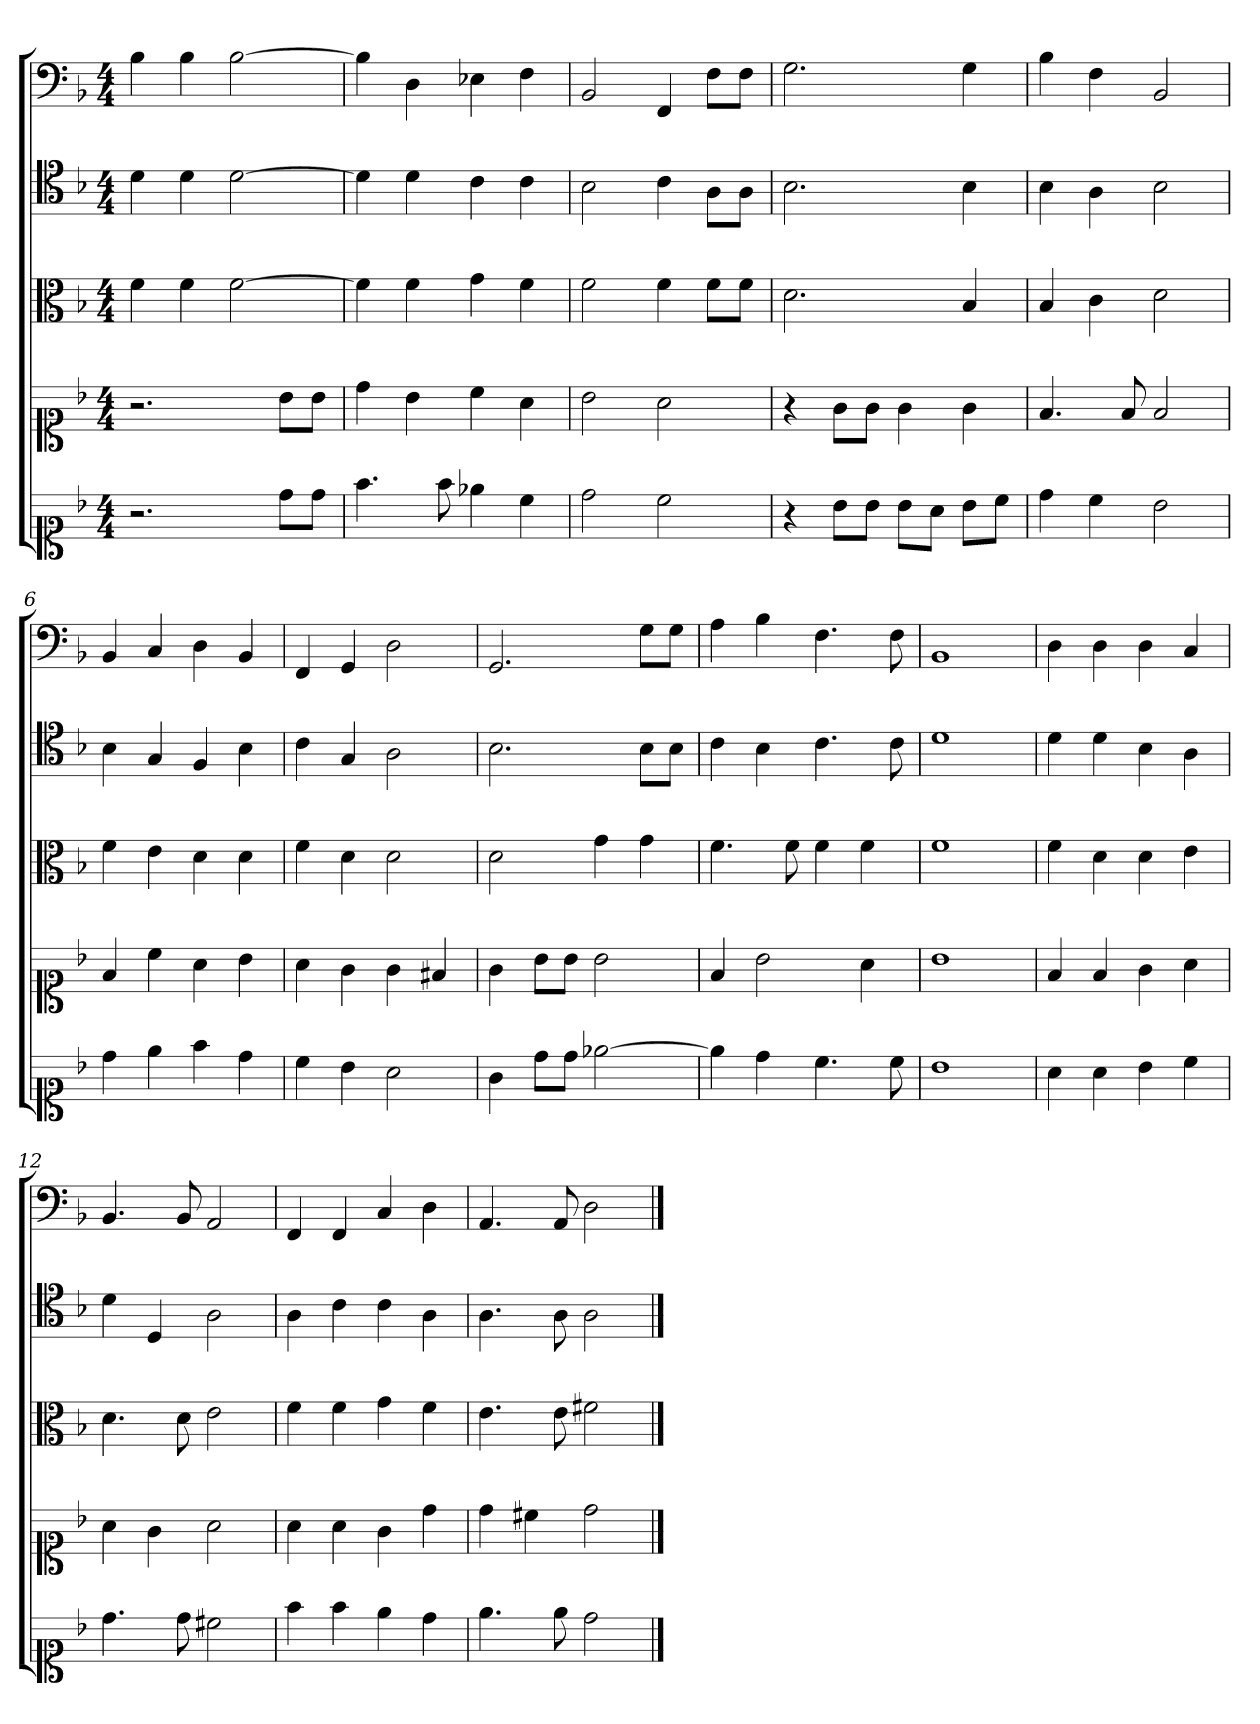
**kern	**kern	**kern	**kern	**kern
*part5	*part4	*part3	*part2	*part1
*staff5	*staff4	*staff3	*staff2	*staff1
*clefC1	*clefC1	*clefC3	*clefC4	*clefF4
*k[b-]	*k[b-]	*k[b-]	*k[b-]	*k[b-]
*d:	*d:	*d:	*d:	*d:
*M4/4	*M4/4	*M4/4	*M4/4	*M4/4
=1	=1	=1	=1	=1
2.r	2.r	4f	4d	4B-
.	.	4f	4d	4B-
.	.	[2f	[2d	[2B-
8dd\L	8b-\L	.	.	.
8dd\J	8b-\J	.	.	.
=2	=2	=2	=2	=2
4.ff	4dd	4f]	4d]	4B-]
.	4b-	4f	4d	4D
8ff	.	.	.	.
4ee-X	4cc	4g	4c	4E-X
4cc	4a	4f	4c	4F
=3	=3	=3	=3	=3
2dd	2b-	2f	2B-	2BB-
2cc	2a	4f	4c	4FF
.	.	8f\L	8A\L	8F\L
.	.	8f\J	8A\J	8F\J
=4	=4	=4	=4	=4
4r	4r	2.d	2.B-	2.G
8b-\L	8g\L	.	.	.
8b-\J	8g\J	.	.	.
8b-\L	4g	.	.	.
8a\J	.	.	.	.
8b-\L	4g	4B-	4B-	4G
8cc\J	.	.	.	.
=5	=5	=5	=5	=5
4dd	4.f	4B-	4B-	4B-
4cc	.	4c	4A	4F
.	8f	.	.	.
2b-	2f	2d	2B-	2BB-
=6	=6	=6	=6	=6
4dd	4f	4f	4B-	4BB-
4ee	4cc	4e	4G	4C
4ff	4a	4d	4F	4D
4dd	4b-	4d	4B-	4BB-
=7	=7	=7	=7	=7
4cc	4a	4f	4c	4FF
4b-	4g	4d	4G	4GG
2a	4g	2d	2A	2D
.	4f#X	.	.	.
=8	=8	=8	=8	=8
4g	4g	2d	2.B-	2.GG
8dd\L	8b-\L	.	.	.
8dd\J	8b-\J	.	.	.
[2ee-X	2b-	4g	.	.
.	.	4g	8B-\L	8G\L
.	.	.	8B-\J	8G\J
=9	=9	=9	=9	=9
4ee-]	4f	4.f	4c	4A
4dd	2b-	.	4B-	4B-
.	.	8f	.	.
4.cc	.	4f	4.c	4.F
.	4a	4f	.	.
8cc	.	.	8c	8F
=10	=10	=10	=10	=10
1b-	1b-	1f	1d	1BB-
=11	=11	=11	=11	=11
4a	4f	4f	4d	4D
4a	4f	4d	4d	4D
4b-	4g	4d	4B-	4D
4cc	4a	4e	4A	4C
=12	=12	=12	=12	=12
4.dd	4a	4.d	4d	4.BB-
.	4g	.	4D	.
8dd	.	8d	.	8BB-
2cc#X	2a	2e	2A	2AA
=13	=13	=13	=13	=13
4ff	4a	4f	4A	4FF
4ff	4a	4f	4c	4FF
4ee	4g	4g	4c	4C
4dd	4dd	4f	4A	4D
=14	=14	=14	=14	=14
4.ee	4dd	4.e	4.A	4.AA
.	4cc#X	.	.	.
8ee	.	8e	8A	8AA
2dd	2dd	2f#X	2A	2D
==	==	==	==	==
*-	*-	*-	*-	*-
